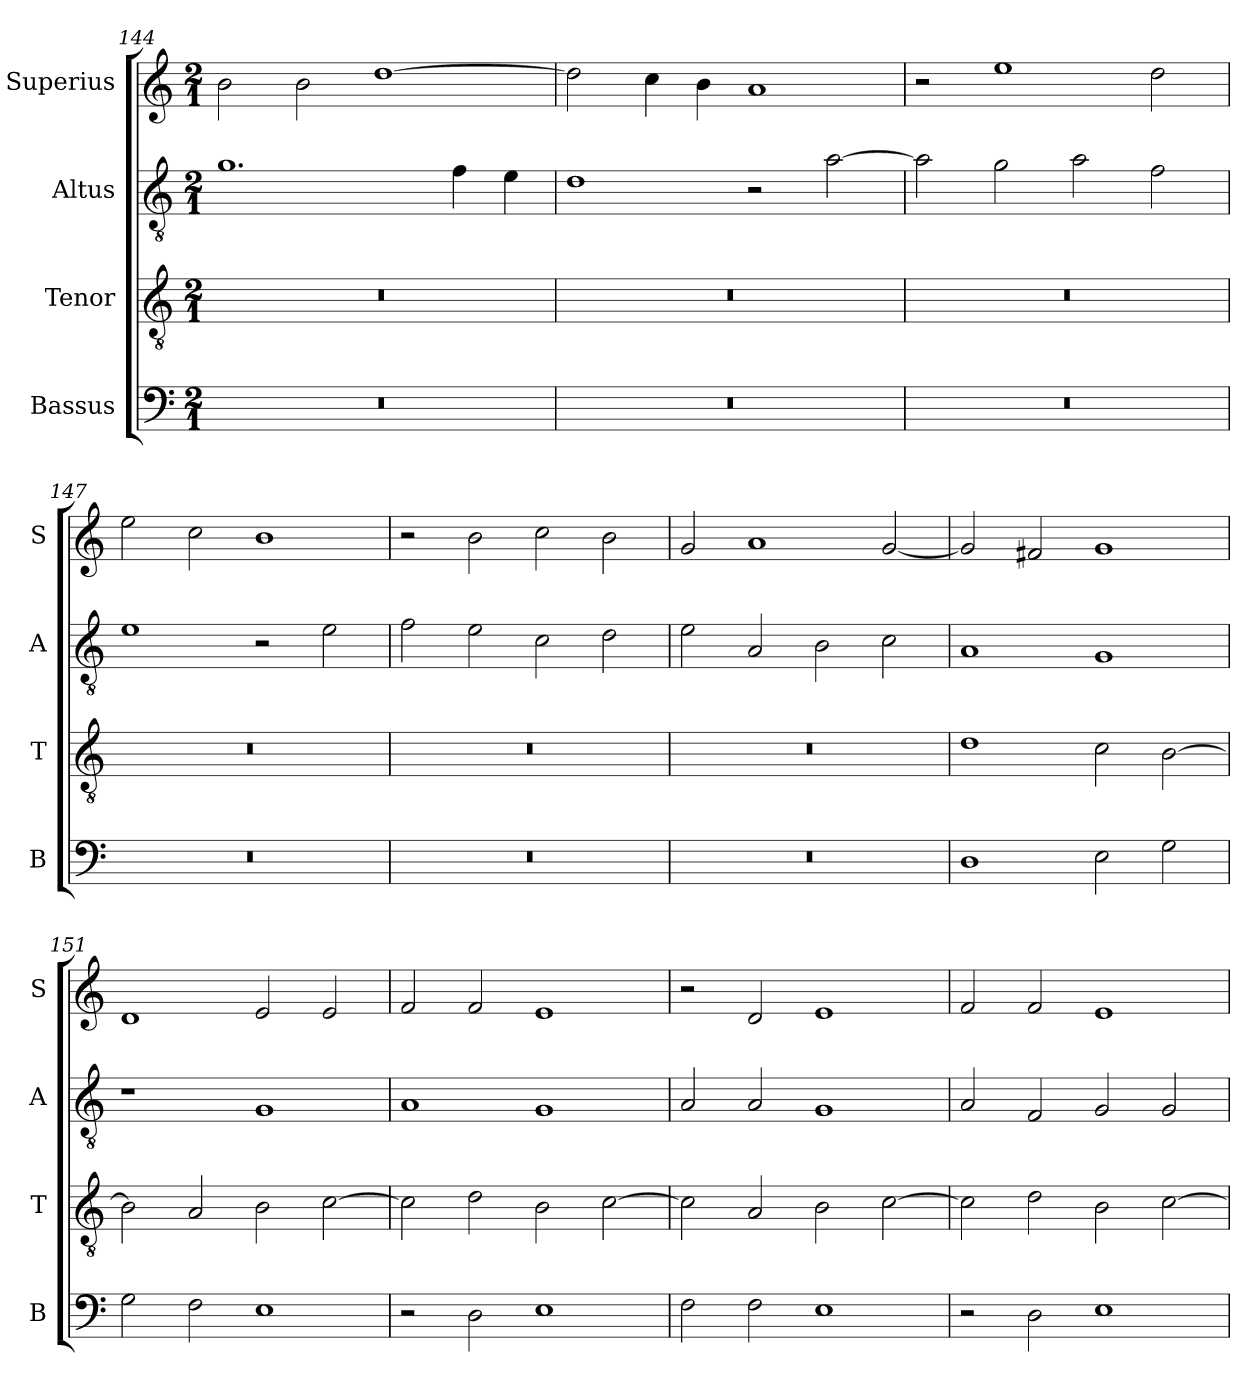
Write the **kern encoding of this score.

**kern	**kern	**kern	**kern
*part4	*part3	*part2	*part1
*staff4	*staff3	*staff2	*staff1
*I"Bassus	*I"Tenor	*I"Altus	*I"Superius
*I'B	*I'T	*I'A	*I'S
*clefF4	*clefGv2	*clefGv2	*clefG2
*k[]	*k[]	*k[]	*k[]
*M2/1	*M2/1	*M2/1	*M2/1
=144	=144	=144	=144
0r	0r	1.g	2b\
.	.	.	2b\
.	.	.	[1dd
.	.	4f\	.
.	.	4e\	.
=145	=145	=145	=145
0r	0r	1d	2dd\]
.	.	.	4cc\
.	.	.	4b\
.	.	2r	1a
.	.	[2a\	.
=146	=146	=146	=146
0r	0r	2a\]	2r
.	.	2g\	1ee
.	.	2a\	.
.	.	2f\	2dd\
=147	=147	=147	=147
0r	0r	1e	2ee\
.	.	.	2cc\
.	.	2r	1b
.	.	2e\	.
=148	=148	=148	=148
0r	0r	2f\	2r
.	.	2e\	2b\
.	.	2c\	2cc\
.	.	2d\	2b\
=149	=149	=149	=149
0r	0r	2e\	2g/
.	.	2A/	1a
.	.	2B\	.
.	.	2c\	[2g/
=150	=150	=150	=150
1D	1d	1A	2g/]
.	.	.	2f#X/
2E\	2c\	1G	1g
2G\	[2B\	.	.
=151	=151	=151	=151
2G\	2B\]	1r	1d
2F\	2A/	.	.
1E	2B\	1G	2e/
.	[2c\	.	2e/
=152	=152	=152	=152
2r	2c\]	1A	2f/
2D\	2d\	.	2f/
1E	2B\	1G	1e
.	[2c\	.	.
=153	=153	=153	=153
2F\	2c\]	2A/	2r
2F\	2A/	2A/	2d/
1E	2B\	1G	1e
.	[2c\	.	.
=154	=154	=154	=154
2r	2c\]	2A/	2f/
2D\	2d\	2F/	2f/
1E	2B\	2G/	1e
.	[2c\	2G/	.
=	=	=	=
*-	*-	*-	*-
